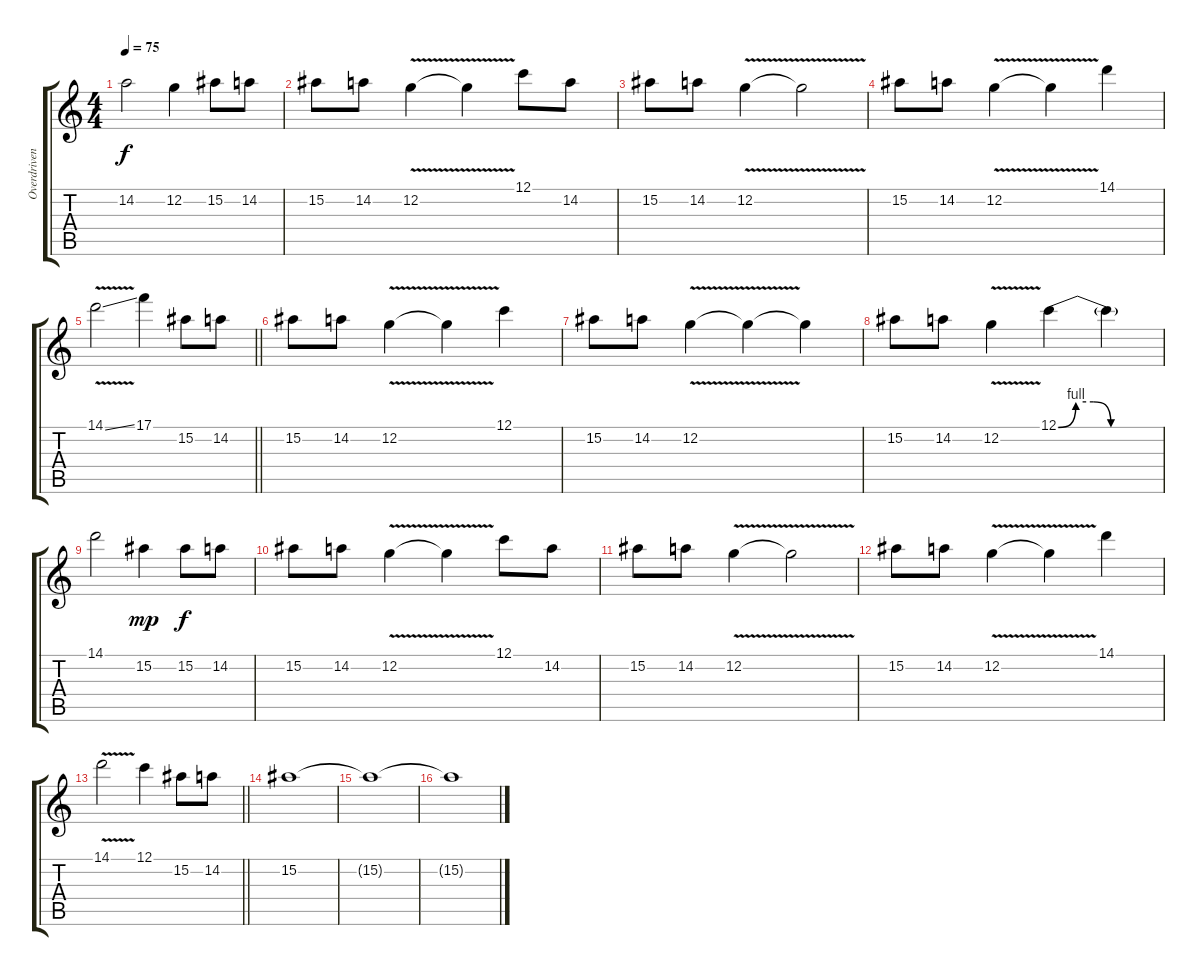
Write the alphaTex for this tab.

\track ("Overdriven Guitar 2" "Overdriven") {instrument overdrivenguitar}
\staff {score tabs}
\tuning (C4 G3 Eb3 Bb2 F2 C2) {hide}
\ts (4 4)
\tempo 75
\clef g2
\ks c
14.2.2{dy f} 12.2.4 15.2.8 14.2.8 |
15.2.8 14.2.8 12.2{v}.4 12.2{t}.4 12.1.8 14.2.8 |
15.2.8 14.2.8 12.2{v}.4 12.2{t}.2 |
15.2.8 14.2.8 12.2{v}.4 12.2{t}.4 14.1.4 |
\barLineRight lightlight
14.1{v ss}.2 17.1.4 15.2.8 14.2.8 |
15.2.8 14.2.8 12.2{v}.4 12.2{t}.4 12.1.4 |
15.2.8 14.2.8 12.2{v}.4 12.2{t}.4 12.2{t}.4 |
15.2.8 14.2.8 12.2{v}.4 12.1{be (custom 0 0 10 4 20 4 30 0 60 0)}.4 12.1{t}.4 |
14.1.2 15.2.4{dy mp} 15.2.8{dy f} 14.2.8 |
15.2.8 14.2.8 12.2{v}.4 12.2{t}.4 12.1.8 14.2.8 |
15.2.8 14.2.8 12.2{v}.4 12.2{t}.2 |
15.2.8 14.2.8 12.2{v}.4 12.2{t}.4 14.1.4 |
\barLineRight lightlight
14.1{v}.2 12.1.4 15.2.8 14.2.8 |
15.2.1{volume 2} |
15.2{t}.1 |
15.2{t}.1
